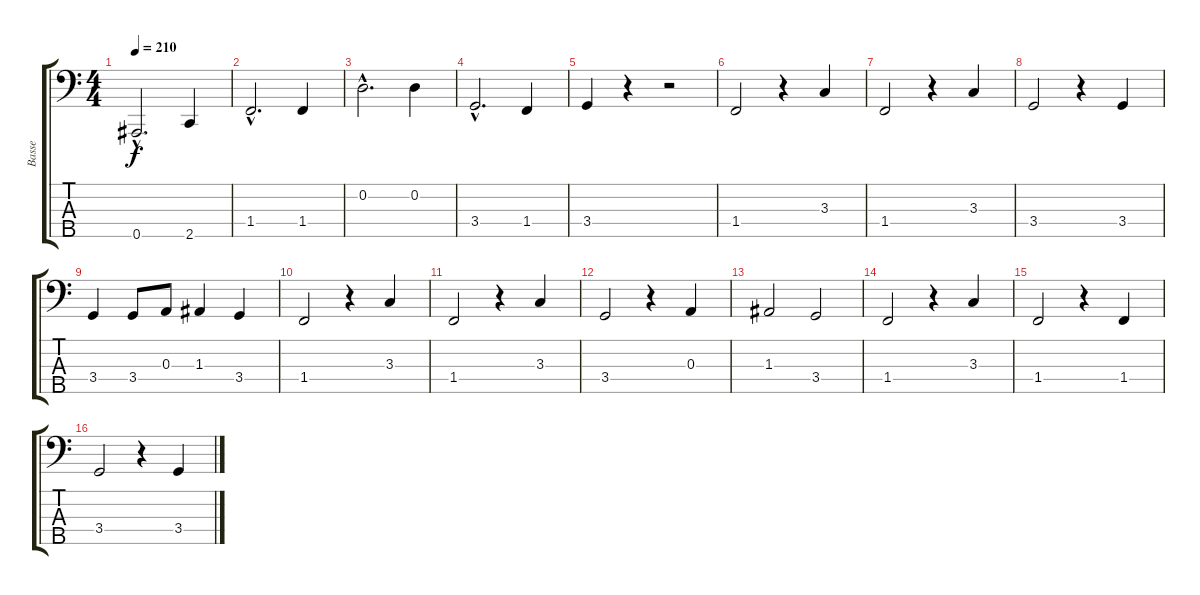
\track ("Basse" "Basse") {instrument acousticbass}
\staff {score tabs}
\tuning (G2 D2 A1 E1 Bb0) {hide}
\ts (4 4)
\tempo 210
\clef f4
\ks c
0.5{hac}.2{d dy f} 2.5.4 |
1.4{hac}.2{d} 1.4.4 |
0.2{hac}.2{d} 0.2.4 |
3.4{hac}.2{d} 1.4.4 |
3.4.4 r.4 r.2 |
1.4.2 r.4 3.3.4 |
1.4.2 r.4 3.3.4 |
3.4.2 r.4 3.4.4 |
3.4.4 3.4.8 0.3.8 1.3.4 3.4.4 |
1.4.2 r.4 3.3.4 |
1.4.2 r.4 3.3.4 |
3.4.2 r.4 0.3.4 |
1.3.2 3.4.2 |
1.4.2 r.4 3.3.4 |
1.4.2 r.4 1.4.4 |
3.4.2 r.4 3.4.4
